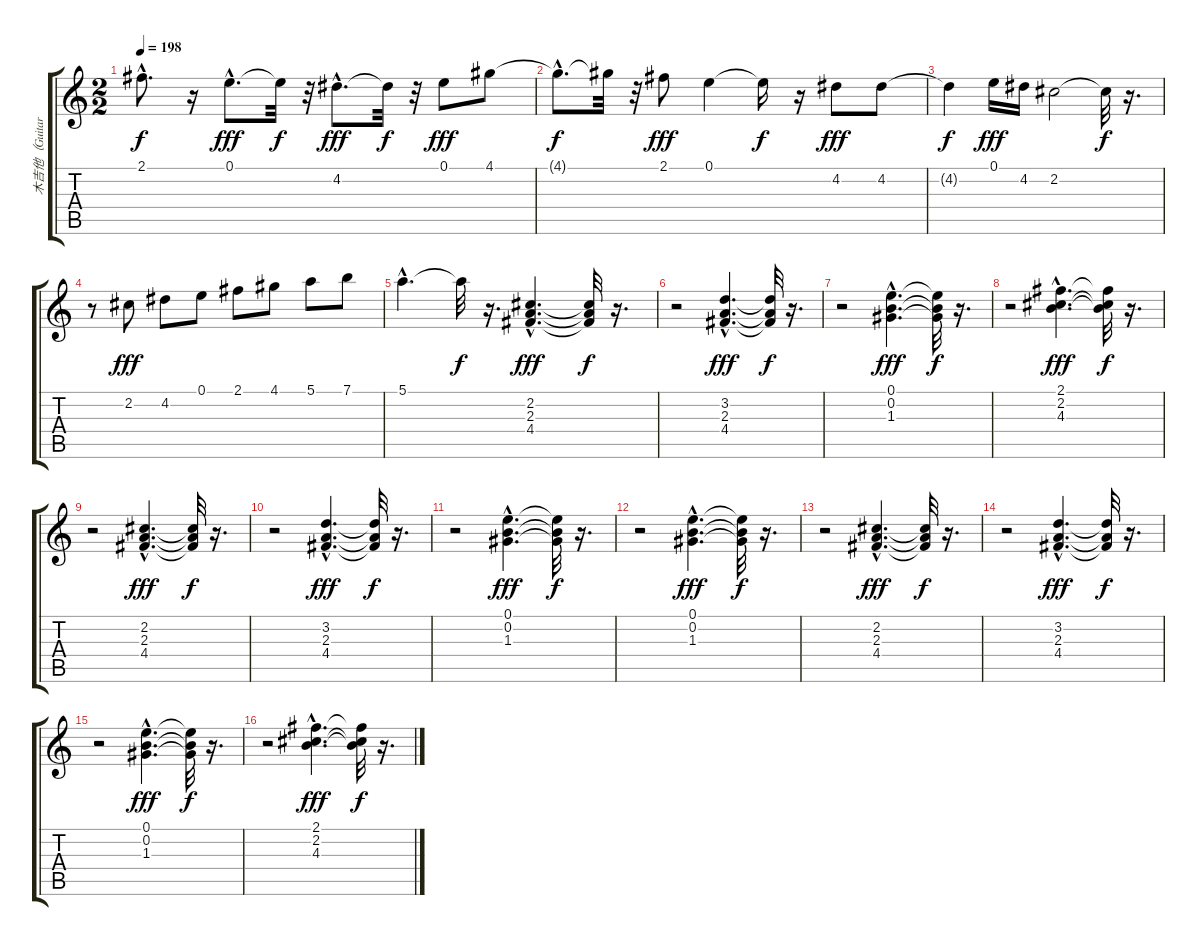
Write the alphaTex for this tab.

\track ("木吉他（Guitar）" "木吉他（Guitar") {instrument acousticguitarsteel}
\staff {score tabs}
\tuning (E4 B3 G3 D3 A2 E2) {hide}
\ts (2 2)
\tempo 198
\clef g2
\ks c
2.1{hac t}.8{d dy f} r.16 0.1{hac}.8{d dy fff} 0.1{t}.32{dy f} r.32 4.2{hac}.8{d dy fff} 4.2{t}.32{dy f} r.32 0.1.8{dy fff} 4.1.8 |
4.1{hac t}.8{d dy f} 4.1{t}.32 r.32 2.1.8{dy fff} 0.1.4 0.1{t}.16{dy f} r.16 4.2.8{dy fff} 4.2.8 |
4.2{t}.4{dy f} 0.1.16{dy fff} 4.2.16 2.2.2 2.2{t}.32{dy f} r.16{d} |
r.8 2.2.8{dy fff} 4.2.8 0.1.8 2.1.8 4.1.8 5.1.8 7.1.8 |
5.1{hac}.4{d} 5.1{t}.32{dy f} r.16{d} (2.2{hac} 2.3{hac} 4.4{hac}).4{d dy fff} (2.2{t} 2.3{t} 4.4{t}).32{dy f} r.16{d} |
r.2 (3.2{hac} 2.3{hac} 4.4{hac}).4{d dy fff} (3.2{t} 2.3{t} 4.4{t}).32{dy f} r.16{d} |
r.2 (0.1{hac} 0.2{hac} 1.3{hac}).4{d dy fff} (0.1{t} 0.2{t} 1.3{t}).32{dy f} r.16{d} |
r.2 (2.1{hac} 2.2{hac} 4.3{hac}).4{d dy fff} (2.1{t} 2.2{t} 4.3{t}).32{dy f} r.16{d} |
r.2 (2.2{hac} 2.3{hac} 4.4{hac}).4{d dy fff} (2.2{t} 2.3{t} 4.4{t}).32{dy f} r.16{d} |
r.2 (3.2{hac} 2.3{hac} 4.4{hac}).4{d dy fff} (3.2{t} 2.3{t} 4.4{t}).32{dy f} r.16{d} |
r.2 (0.1{hac} 0.2{hac} 1.3{hac}).4{d dy fff} (0.1{t} 0.2{t} 1.3{t}).32{dy f} r.16{d} |
r.2 (0.1{hac} 0.2{hac} 1.3{hac}).4{d dy fff} (0.1{t} 0.2{t} 1.3{t}).32{dy f} r.16{d} |
r.2 (2.2{hac} 2.3{hac} 4.4{hac}).4{d dy fff} (2.2{t} 2.3{t} 4.4{t}).32{dy f} r.16{d} |
r.2 (3.2{hac} 2.3{hac} 4.4{hac}).4{d dy fff} (3.2{t} 2.3{t} 4.4{t}).32{dy f} r.16{d} |
r.2 (0.1{hac} 0.2{hac} 1.3{hac}).4{d dy fff} (0.1{t} 0.2{t} 1.3{t}).32{dy f} r.16{d} |
r.2 (2.1{hac} 2.2{hac} 4.3{hac}).4{d dy fff} (2.1{t} 2.2{t} 4.3{t}).32{dy f} r.16{d}
